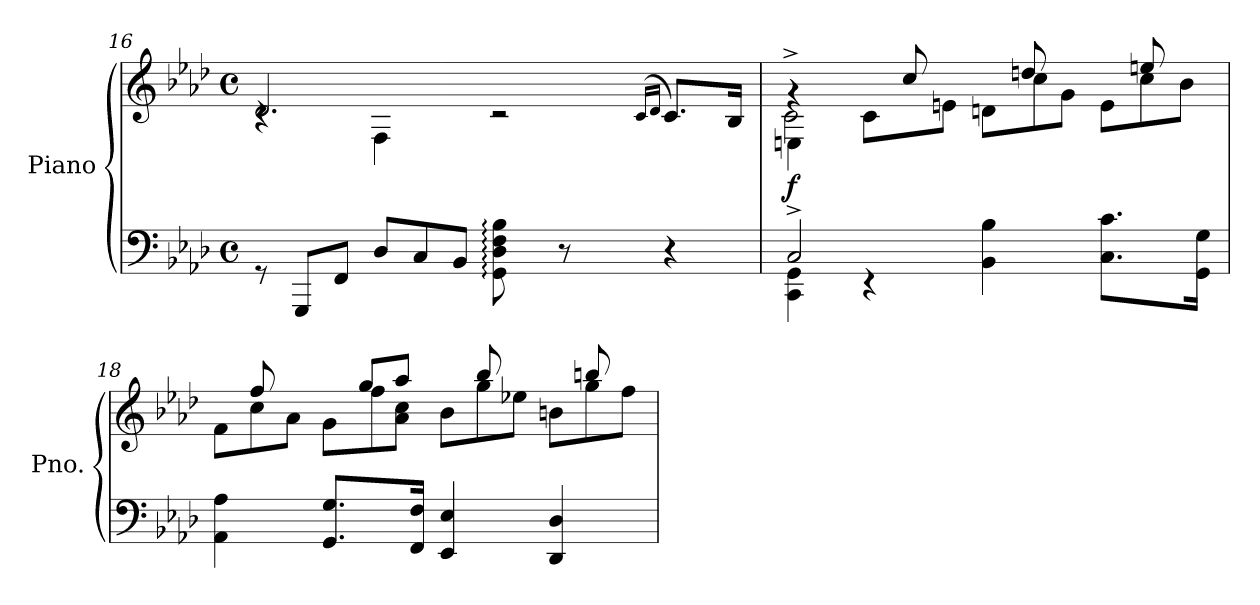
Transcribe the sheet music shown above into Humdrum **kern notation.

**kern	**kern	**dynam
*part1	*part1	*part1
*staff2	*staff1	*staff1/2
*I"Piano	*	*
*I'Pno.	*	*
*clefF4	*clefG2	*
*k[b-e-a-d-]	*k[b-e-a-d-]	*
*M4/4	*M4/4	*
*met(c)	*met(c)	*
*Xtuplet	*	*
=16	=16	=16
*^	*^	*
*	*	*	*^	*
12rGG	2ryy	2.d-/	4rc	2ryy	.
12GGG/L	.	.	.	.	.
12FF/J	.	.	.	.	.
12D-/L	.	.	4F\	.	.
12C/	.	.	.	.	.
12BB-/J	.	.	.	.	.
8GG\ 8D-\ 8F\ 8B-\	16GG!yy: 16D-!yy: 16F!yy: 16B-!yy:	.	2rc	8.ryy	.
.	16rFyy	.	.	.	.
8r	8ryy	.	.	.	.
.	.	.	.	32c!LLLyy	.
.	.	.	.	32d-!JJJyy	.
.	.	(16qc/LL	.	.	.
.	.	16qd-/JJ	.	.	.
4r	4ryy	8.c/L)	.	8.c!Lyy	.
.	.	16B-/Jk	.	16B-!Jkyy	.
=17	=17	=17	=17	=17	=17
!	!	!	!	!	!LO:DY:b
2C^/	4CC\ 4GG\	4rg	4En\	2c^\	f
*	*	*Xtuplet	*	*	*
.	4r	12ryy	12c\L	.	.
.	.	12cc/	12cc\yy	.	.
.	.	12ryy	12en\J	.	.
4BB-\ 4B-\	2rBByy	12ryy	12dn\L	2ryy	.
.	.	12ddn/	12cc\	.	.
.	.	12ryy	12g\J	.	.
8.C\ 8.c\L	.	12ryy	12e\L	.	.
.	.	12een/	12cc\	.	.
.	.	12ryy	12b-\J	.	.
16GG\ 16G\Jk	.	.	.	.	.
*v	*v	*	*	*	*
*	*	*v	*v	*
!!LO:LB:g=z
=18	=18	=18	=18
4AA-\ 4A-\	12ryy	12f\L	.
.	12ff/	12cc\	.
.	12ryy	12a-\J	.
8.GG/ 8.G/L	12ryy	12g\L	.
.	12gg/L	12ff\	.
.	12aa-/J	12a-\ 12cc\J	.
16FF/ 16F/Jk	.	.	.
4EE-/ 4E-/	12ryy	12b-\L	.
.	12bb-/	12gg\	.
.	12rddyy	12ee-X\J	.
4DD-/ 4D-/	12rddyy	12bn\L	.
.	12bbn/	12gg\	.
.	12rffyy	12ff\J	.
*	*v	*v	*
=	=	=
*-	*-	*-
